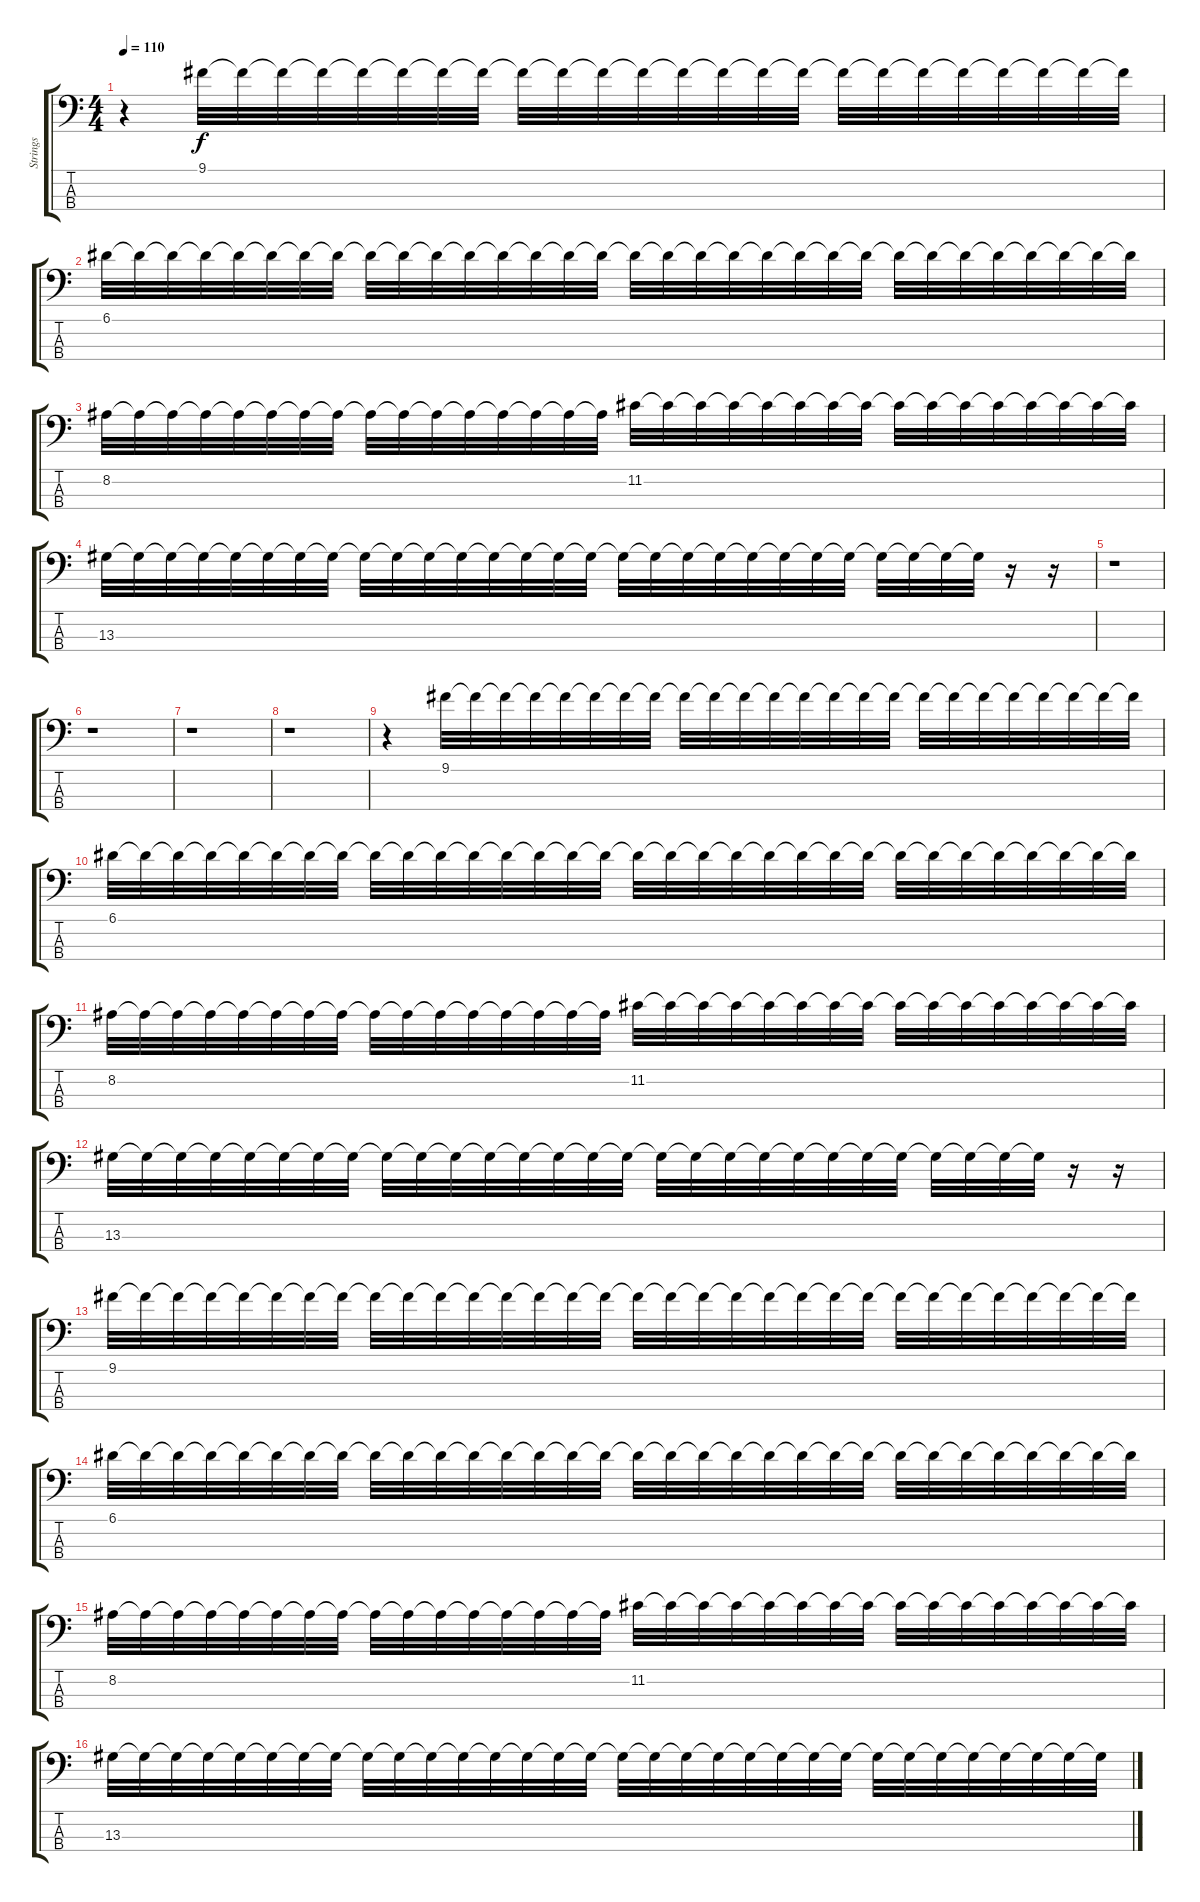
\track ("Strings" "Strings") {instrument cello}
\staff {score tabs}
\tuning (A3 D3 G2 C2) {hide}
\ts (4 4)
\tempo 110
\clef f4
\ks c
r.4{dy f} 9.1.32 9.1{t}.32 9.1{t}.32 9.1{t}.32 9.1{t}.32 9.1{t}.32 9.1{t}.32 9.1{t}.32 9.1{t}.32 9.1{t}.32 9.1{t}.32 9.1{t}.32 9.1{t}.32 9.1{t}.32 9.1{t}.32 9.1{t}.32 9.1{t}.32 9.1{t}.32 9.1{t}.32 9.1{t}.32 9.1{t}.32 9.1{t}.32 9.1{t}.32 9.1{t}.32 |
6.1.32 6.1{t}.32 6.1{t}.32 6.1{t}.32 6.1{t}.32 6.1{t}.32 6.1{t}.32 6.1{t}.32 6.1{t}.32 6.1{t}.32 6.1{t}.32 6.1{t}.32 6.1{t}.32 6.1{t}.32 6.1{t}.32 6.1{t}.32 6.1{t}.32 6.1{t}.32 6.1{t}.32 6.1{t}.32 6.1{t}.32 6.1{t}.32 6.1{t}.32 6.1{t}.32 6.1{t}.32 6.1{t}.32 6.1{t}.32 6.1{t}.32 6.1{t}.32 6.1{t}.32 6.1{t}.32 6.1{t}.32 |
8.2.32 8.2{t}.32 8.2{t}.32 8.2{t}.32 8.2{t}.32 8.2{t}.32 8.2{t}.32 8.2{t}.32 8.2{t}.32 8.2{t}.32 8.2{t}.32 8.2{t}.32 8.2{t}.32 8.2{t}.32 8.2{t}.32 8.2{t}.32 11.2.32 11.2{t}.32 11.2{t}.32 11.2{t}.32 11.2{t}.32 11.2{t}.32 11.2{t}.32 11.2{t}.32 11.2{t}.32 11.2{t}.32 11.2{t}.32 11.2{t}.32 11.2{t}.32 11.2{t}.32 11.2{t}.32 11.2{t}.32 |
13.3.32 13.3{t}.32 13.3{t}.32 13.3{t}.32 13.3{t}.32 13.3{t}.32 13.3{t}.32 13.3{t}.32 13.3{t}.32 13.3{t}.32 13.3{t}.32 13.3{t}.32 13.3{t}.32 13.3{t}.32 13.3{t}.32 13.3{t}.32 13.3{t}.32 13.3{t}.32 13.3{t}.32 13.3{t}.32 13.3{t}.32 13.3{t}.32 13.3{t}.32 13.3{t}.32 13.3{t}.32 13.3{t}.32 13.3{t}.32 13.3{t}.32 r.16 r.16 |
r.1 |
r.1 |
r.1 |
r.1 |
r.4 9.1.32 9.1{t}.32 9.1{t}.32 9.1{t}.32 9.1{t}.32 9.1{t}.32 9.1{t}.32 9.1{t}.32 9.1{t}.32 9.1{t}.32 9.1{t}.32 9.1{t}.32 9.1{t}.32 9.1{t}.32 9.1{t}.32 9.1{t}.32 9.1{t}.32 9.1{t}.32 9.1{t}.32 9.1{t}.32 9.1{t}.32 9.1{t}.32 9.1{t}.32 9.1{t}.32 |
6.1.32 6.1{t}.32 6.1{t}.32 6.1{t}.32 6.1{t}.32 6.1{t}.32 6.1{t}.32 6.1{t}.32 6.1{t}.32 6.1{t}.32 6.1{t}.32 6.1{t}.32 6.1{t}.32 6.1{t}.32 6.1{t}.32 6.1{t}.32 6.1{t}.32 6.1{t}.32 6.1{t}.32 6.1{t}.32 6.1{t}.32 6.1{t}.32 6.1{t}.32 6.1{t}.32 6.1{t}.32 6.1{t}.32 6.1{t}.32 6.1{t}.32 6.1{t}.32 6.1{t}.32 6.1{t}.32 6.1{t}.32 |
8.2.32 8.2{t}.32 8.2{t}.32 8.2{t}.32 8.2{t}.32 8.2{t}.32 8.2{t}.32 8.2{t}.32 8.2{t}.32 8.2{t}.32 8.2{t}.32 8.2{t}.32 8.2{t}.32 8.2{t}.32 8.2{t}.32 8.2{t}.32 11.2.32 11.2{t}.32 11.2{t}.32 11.2{t}.32 11.2{t}.32 11.2{t}.32 11.2{t}.32 11.2{t}.32 11.2{t}.32 11.2{t}.32 11.2{t}.32 11.2{t}.32 11.2{t}.32 11.2{t}.32 11.2{t}.32 11.2{t}.32 |
13.3.32 13.3{t}.32 13.3{t}.32 13.3{t}.32 13.3{t}.32 13.3{t}.32 13.3{t}.32 13.3{t}.32 13.3{t}.32 13.3{t}.32 13.3{t}.32 13.3{t}.32 13.3{t}.32 13.3{t}.32 13.3{t}.32 13.3{t}.32 13.3{t}.32 13.3{t}.32 13.3{t}.32 13.3{t}.32 13.3{t}.32 13.3{t}.32 13.3{t}.32 13.3{t}.32 13.3{t}.32 13.3{t}.32 13.3{t}.32 13.3{t}.32 r.16 r.16 |
9.1.32 9.1{t}.32 9.1{t}.32 9.1{t}.32 9.1{t}.32 9.1{t}.32 9.1{t}.32 9.1{t}.32 9.1{t}.32 9.1{t}.32 9.1{t}.32 9.1{t}.32 9.1{t}.32 9.1{t}.32 9.1{t}.32 9.1{t}.32 9.1{t}.32 9.1{t}.32 9.1{t}.32 9.1{t}.32 9.1{t}.32 9.1{t}.32 9.1{t}.32 9.1{t}.32 9.1{t}.32 9.1{t}.32 9.1{t}.32 9.1{t}.32 9.1{t}.32 9.1{t}.32 9.1{t}.32 9.1{t}.32 |
6.1.32 6.1{t}.32 6.1{t}.32 6.1{t}.32 6.1{t}.32 6.1{t}.32 6.1{t}.32 6.1{t}.32 6.1{t}.32 6.1{t}.32 6.1{t}.32 6.1{t}.32 6.1{t}.32 6.1{t}.32 6.1{t}.32 6.1{t}.32 6.1{t}.32 6.1{t}.32 6.1{t}.32 6.1{t}.32 6.1{t}.32 6.1{t}.32 6.1{t}.32 6.1{t}.32 6.1{t}.32 6.1{t}.32 6.1{t}.32 6.1{t}.32 6.1{t}.32 6.1{t}.32 6.1{t}.32 6.1{t}.32 |
8.2.32 8.2{t}.32 8.2{t}.32 8.2{t}.32 8.2{t}.32 8.2{t}.32 8.2{t}.32 8.2{t}.32 8.2{t}.32 8.2{t}.32 8.2{t}.32 8.2{t}.32 8.2{t}.32 8.2{t}.32 8.2{t}.32 8.2{t}.32 11.2.32 11.2{t}.32 11.2{t}.32 11.2{t}.32 11.2{t}.32 11.2{t}.32 11.2{t}.32 11.2{t}.32 11.2{t}.32 11.2{t}.32 11.2{t}.32 11.2{t}.32 11.2{t}.32 11.2{t}.32 11.2{t}.32 11.2{t}.32 |
13.3.32 13.3{t}.32 13.3{t}.32 13.3{t}.32 13.3{t}.32 13.3{t}.32 13.3{t}.32 13.3{t}.32 13.3{t}.32 13.3{t}.32 13.3{t}.32 13.3{t}.32 13.3{t}.32 13.3{t}.32 13.3{t}.32 13.3{t}.32 13.3{t}.32 13.3{t}.32 13.3{t}.32 13.3{t}.32 13.3{t}.32 13.3{t}.32 13.3{t}.32 13.3{t}.32 13.3{t}.32 13.3{t}.32 13.3{t}.32 13.3{t}.32 13.3{t}.32 13.3{t}.32 13.3{t}.32 13.3{t}.32
